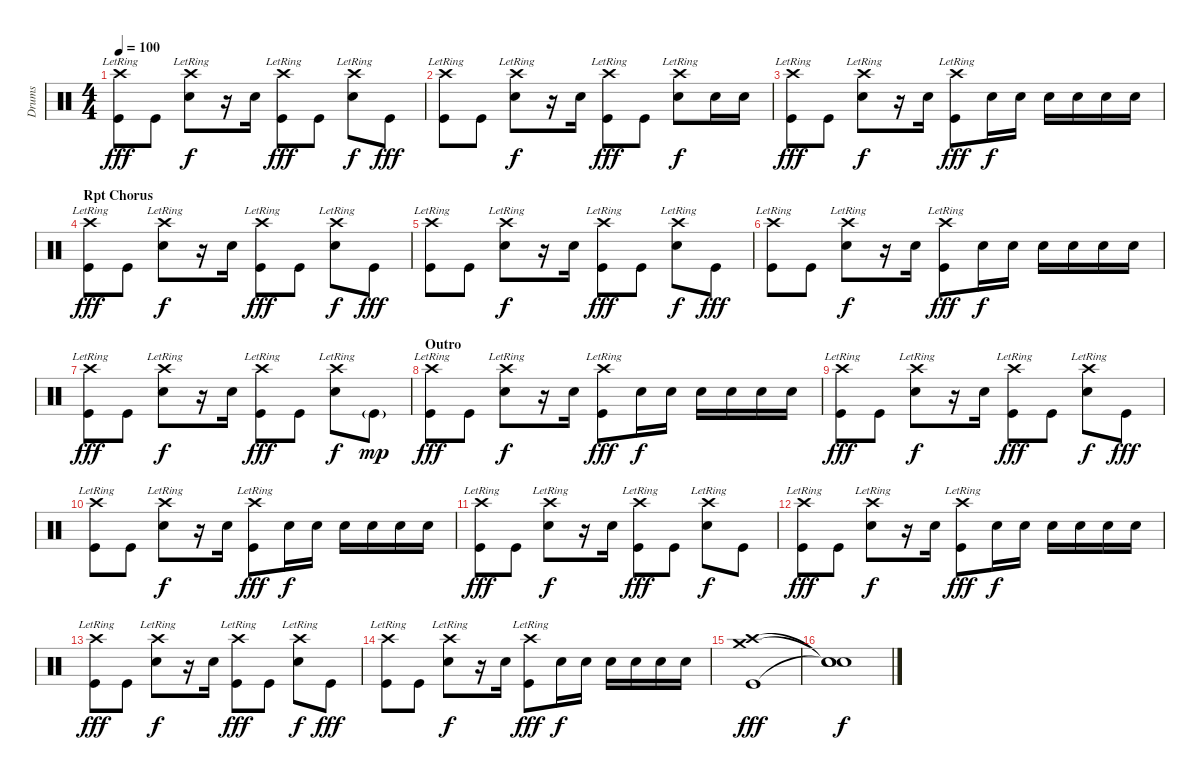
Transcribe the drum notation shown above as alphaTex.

\track ("Drums" "Drums") {instrument percussion}
\staff {score}
\articulation defaults
\ts (4 4)
\tempo 100
\clef neutral
\ks c
("Crash high (hit)"{lr} "Kick (hit)").8{dy fff} "Kick (hit)".8 ("Crash high (hit)"{lr} "Electric Snare (hit)").8{dy f} r.16 "Electric Snare (hit)".16 ("Crash high (hit)"{lr} "Kick (hit)").8{dy fff} "Kick (hit)".8 ("Crash high (hit)"{lr} "Electric Snare (hit)").8{dy f} "Kick (hit)".8{dy fff} |
("Crash high (hit)"{lr} "Kick (hit)").8 "Kick (hit)".8 ("Crash high (hit)"{lr} "Electric Snare (hit)").8{dy f} r.16 "Electric Snare (hit)".16 ("Crash high (hit)"{lr} "Kick (hit)").8{dy fff} "Kick (hit)".8 ("Crash high (hit)"{lr} "Electric Snare (hit)").8{dy f} "Electric Snare (hit)".16 "Electric Snare (hit)".16 |
("Crash high (hit)"{lr} "Kick (hit)").8{dy fff} "Kick (hit)".8 ("Crash high (hit)"{lr} "Electric Snare (hit)").8{dy f} r.16 "Electric Snare (hit)".16 ("Crash high (hit)"{lr} "Kick (hit)").8{dy fff} "Electric Snare (hit)".16{dy f} "Electric Snare (hit)".16 "Electric Snare (hit)".16 "Electric Snare (hit)".16 "Electric Snare (hit)".16 "Electric Snare (hit)".16 |
\section ("" "Rpt Chorus")
("Crash high (hit)"{lr} "Kick (hit)").8{dy fff} "Kick (hit)".8 ("Crash high (hit)"{lr} "Electric Snare (hit)").8{dy f} r.16 "Electric Snare (hit)".16 ("Crash high (hit)"{lr} "Kick (hit)").8{dy fff} "Kick (hit)".8 ("Crash high (hit)"{lr} "Electric Snare (hit)").8{dy f} "Kick (hit)".8{dy fff} |
("Crash high (hit)"{lr} "Kick (hit)").8 "Kick (hit)".8 ("Crash high (hit)"{lr} "Electric Snare (hit)").8{dy f} r.16 "Electric Snare (hit)".16 ("Crash high (hit)"{lr} "Kick (hit)").8{dy fff} "Kick (hit)".8 ("Crash high (hit)"{lr} "Electric Snare (hit)").8{dy f} "Kick (hit)".8{dy fff} |
("Crash high (hit)"{lr} "Kick (hit)").8 "Kick (hit)".8 ("Crash high (hit)"{lr} "Electric Snare (hit)").8{dy f} r.16 "Electric Snare (hit)".16 ("Crash high (hit)"{lr} "Kick (hit)").8{dy fff} "Electric Snare (hit)".16{dy f} "Electric Snare (hit)".16 "Electric Snare (hit)".16 "Electric Snare (hit)".16 "Electric Snare (hit)".16 "Electric Snare (hit)".16 |
("Crash high (hit)"{lr} "Kick (hit)").8{dy fff} "Kick (hit)".8 ("Crash high (hit)"{lr} "Electric Snare (hit)").8{dy f} r.16 "Electric Snare (hit)".16 ("Crash high (hit)"{lr} "Kick (hit)").8{dy fff} "Kick (hit)".8 ("Crash high (hit)"{lr} "Electric Snare (hit)").8{dy f} "Kick (hit)"{g}.8{dy mp} |
\section ("" "Outro")
("Crash high (hit)"{lr} "Kick (hit)").8{dy fff} "Kick (hit)".8 ("Crash high (hit)"{lr} "Electric Snare (hit)").8{dy f} r.16 "Electric Snare (hit)".16 ("Crash high (hit)"{lr} "Kick (hit)").8{dy fff} "Electric Snare (hit)".16{dy f} "Electric Snare (hit)".16 "Electric Snare (hit)".16 "Electric Snare (hit)".16 "Electric Snare (hit)".16 "Electric Snare (hit)".16 |
("Crash high (hit)"{lr} "Kick (hit)").8{dy fff} "Kick (hit)".8 ("Crash high (hit)"{lr} "Electric Snare (hit)").8{dy f} r.16 "Electric Snare (hit)".16 ("Crash high (hit)"{lr} "Kick (hit)").8{dy fff} "Kick (hit)".8 ("Crash high (hit)"{lr} "Electric Snare (hit)").8{dy f} "Kick (hit)".8{dy fff} |
("Crash high (hit)"{lr} "Kick (hit)").8 "Kick (hit)".8 ("Crash high (hit)"{lr} "Electric Snare (hit)").8{dy f} r.16 "Electric Snare (hit)".16 ("Crash high (hit)"{lr} "Kick (hit)").8{dy fff} "Electric Snare (hit)".16{dy f} "Electric Snare (hit)".16 "Electric Snare (hit)".16 "Electric Snare (hit)".16 "Electric Snare (hit)".16 "Electric Snare (hit)".16 |
("Crash high (hit)"{lr} "Kick (hit)").8{dy fff} "Kick (hit)".8 ("Crash high (hit)"{lr} "Electric Snare (hit)").8{dy f} r.16 "Electric Snare (hit)".16 ("Crash high (hit)"{lr} "Kick (hit)").8{dy fff} "Kick (hit)".8 ("Crash high (hit)"{lr} "Electric Snare (hit)").8{dy f} "Kick (hit)".8 |
("Crash high (hit)"{lr} "Kick (hit)").8{dy fff} "Kick (hit)".8 ("Crash high (hit)"{lr} "Electric Snare (hit)").8{dy f} r.16 "Electric Snare (hit)".16 ("Crash high (hit)"{lr} "Kick (hit)").8{dy fff} "Electric Snare (hit)".16{dy f} "Electric Snare (hit)".16 "Electric Snare (hit)".16 "Electric Snare (hit)".16 "Electric Snare (hit)".16 "Electric Snare (hit)".16 |
("Crash high (hit)"{lr} "Kick (hit)").8{dy fff} "Kick (hit)".8 ("Crash high (hit)"{lr} "Electric Snare (hit)").8{dy f} r.16 "Electric Snare (hit)".16 ("Crash high (hit)"{lr} "Kick (hit)").8{dy fff} "Kick (hit)".8 ("Crash high (hit)"{lr} "Electric Snare (hit)").8{dy f} "Kick (hit)".8{dy fff} |
("Crash high (hit)"{lr} "Kick (hit)").8 "Kick (hit)".8 ("Crash high (hit)"{lr} "Electric Snare (hit)").8{dy f} r.16 "Electric Snare (hit)".16 ("Crash high (hit)"{lr} "Kick (hit)").8{dy fff} "Electric Snare (hit)".16{dy f} "Electric Snare (hit)".16 "Electric Snare (hit)".16 "Electric Snare (hit)".16 "Electric Snare (hit)".16 "Electric Snare (hit)".16 |
("Crash high (hit)" "Crash medium (hit)" "Kick (hit)").1{dy fff} |
("Snare (hit)"{t} "Snare (hit)"{t} "Snare (hit)"{t}).1{dy f}
